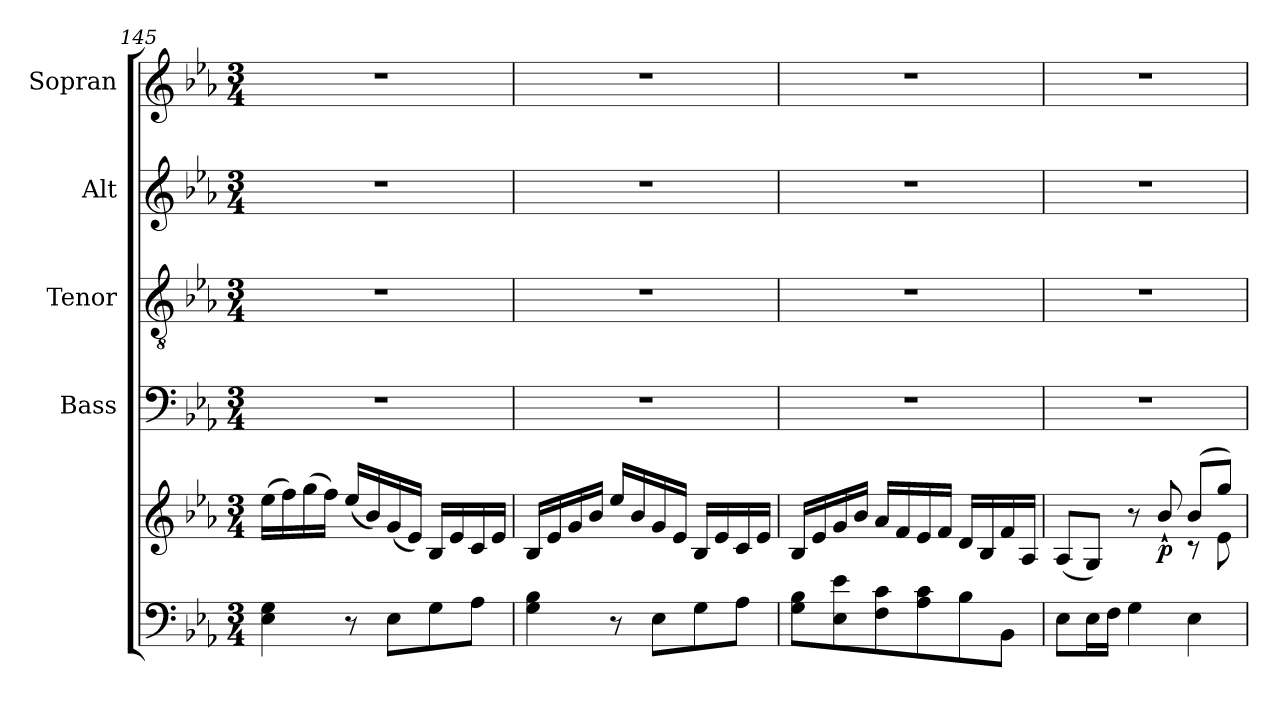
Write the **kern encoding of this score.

**kern	**kern	**dynam	**kern	**kern	**kern	**kern
*part5	*part5	*part5	*part4	*part3	*part2	*part1
*staff6	*staff5	*staff5/6	*staff4	*staff3	*staff2	*staff1
*	*	*	*I"Bass	*I"Tenor	*I"Alt	*I"Sopran
*	*	*	*I'B.	*I'T.	*I'A.	*I'S.
*clefF4	*clefG2	*	*clefF4	*clefGv2	*clefG2	*clefG2
*k[b-e-a-]	*k[b-e-a-]	*	*k[b-e-a-]	*k[b-e-a-]	*k[b-e-a-]	*k[b-e-a-]
*E-:	*E-:	*	*E-:	*E-:	*E-:	*E-:
*M3/4	*M3/4	*	*M3/4	*M3/4	*M3/4	*M3/4
=145	=145	=145	=145	=145	=145	=145
4E-\ 4G\	(>16ee-\LL	.	2.r	2.r	2.r	2.r
.	16ff\)	.	.	.	.	.
.	(>16gg\	.	.	.	.	.
.	16ff\JJ)	.	.	.	.	.
8r	(<16ee-/LL	.	.	.	.	.
.	16b-/)	.	.	.	.	.
8E-\L	(<16g/	.	.	.	.	.
.	16e-/JJ)	.	.	.	.	.
8G\	16B-/LL	.	.	.	.	.
.	16e-/	.	.	.	.	.
8A-\J	16c/	.	.	.	.	.
.	16e-/JJ	.	.	.	.	.
=146	=146	=146	=146	=146	=146	=146
4G\ 4B-\	16B-/LL	.	2.r	2.r	2.r	2.r
.	16e-/	.	.	.	.	.
.	16g/	.	.	.	.	.
.	16b-/JJ	.	.	.	.	.
8r	16ee-/LL	.	.	.	.	.
.	16b-/	.	.	.	.	.
8E-\L	16g/	.	.	.	.	.
.	16e-/JJ	.	.	.	.	.
8G\	16B-/LL	.	.	.	.	.
.	16e-/	.	.	.	.	.
8A-\J	16c/	.	.	.	.	.
.	16e-/JJ	.	.	.	.	.
!!LO:LB:g=z
=147	=147	=147	=147	=147	=147	=147
8G\ 8B-\L	16B-/LL	.	2.r	2.r	2.r	2.r
.	16e-/	.	.	.	.	.
8E-\ 8e-\	16g/	.	.	.	.	.
.	16b-/JJ	.	.	.	.	.
8F\ 8c\	16a-/LL	.	.	.	.	.
.	16f/	.	.	.	.	.
8A-\ 8c\	16e-/	.	.	.	.	.
.	16f/JJ	.	.	.	.	.
8B-\	16d/LL	.	.	.	.	.
.	16B-/	.	.	.	.	.
8BB-\J	16f/	.	.	.	.	.
.	16A-/JJ	.	.	.	.	.
=148	=148	=148	=148	=148	=148	=148
*	*^	*	*	*	*	*
8E-\L	(>8A-/L	2ryy	.	2.r	2.r	2.r	2.r
16E-\L	8G/J)	.	.	.	.	.	.
16F\JJ	.	.	.	.	.	.	.
4G\	8r	.	.	.	.	.	.
!	!	!	!LO:DY:b	!	!	!	!
.	8b-`</	.	p	.	.	.	.
4E-\	(>8b-/L	8rc	.	.	.	.	.
.	8gg/J)	8e-\	.	.	.	.	.
*	*v	*v	*	*	*	*	*
=	=	=	=	=	=	=
*-	*-	*-	*-	*-	*-	*-
